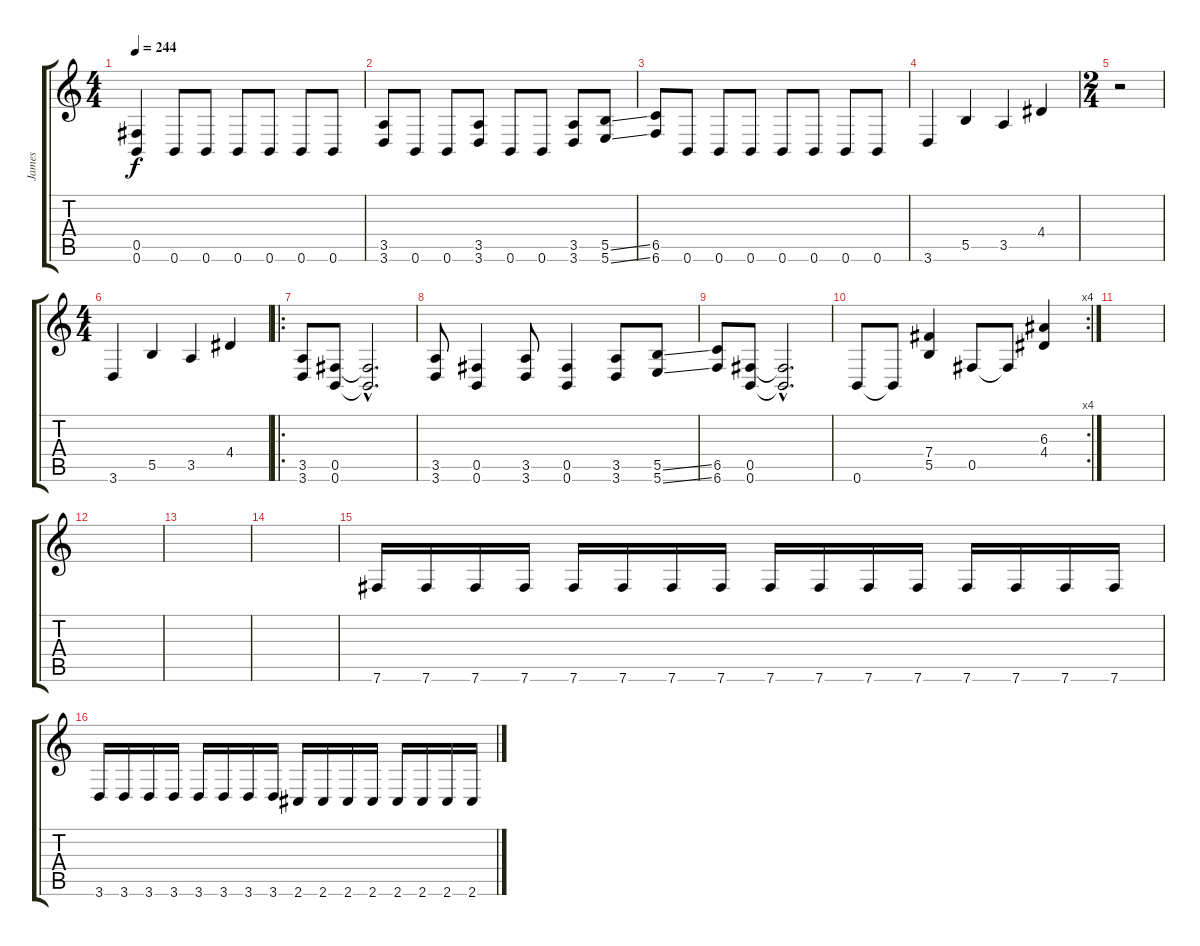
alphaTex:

\track ("James" "James") {instrument distortionguitar}
\staff {score tabs}
\tuning (Db4 Ab3 E3 B2 Gb2 B1) {hide}
\ts (4 4)
\tempo 244
\clef g2
\ks c
(0.5 0.6).4{dy f} 0.6.8 0.6.8 0.6.8 0.6.8 0.6.8 0.6.8 |
(3.5 3.6).8 0.6.8 0.6.8 (3.5 3.6).8 0.6.8 0.6.8 (3.5 3.6).8 (5.5{ss} 5.6{ss}).8 |
(6.5 6.6).8 0.6.8 0.6.8 0.6.8 0.6.8 0.6.8 0.6.8 0.6.8 |
3.6.4 5.5.4 3.5.4 4.4.4 |
\ts (2 4)
r.2 |
\ts (4 4)
3.6.4 5.5.4 3.5.4 4.4.4 |
\ro
(3.5 3.6).8 (0.5 0.6).8 (0.5{hac t} 0.6{hac t}).2{d} |
(3.5 3.6).8 (0.5 0.6).4 (3.5 3.6).8 (0.5 0.6).4 (3.5 3.6).8 (5.5{ss} 5.6{ss}).8 |
(6.5 6.6).8 (0.5 0.6).8 (0.5{hac t} 0.6{hac t}).2{d} |
\rc 4
0.6.8 0.6{t}.8 (7.4 5.5).4 0.5.8 0.5{t}.8 (6.3 4.4).4 |
|
|
|
|
7.6.16 7.6.16 7.6.16 7.6.16 7.6.16 7.6.16 7.6.16 7.6.16 7.6.16 7.6.16 7.6.16 7.6.16 7.6.16 7.6.16 7.6.16 7.6.16 |
3.6.16 3.6.16 3.6.16 3.6.16 3.6.16 3.6.16 3.6.16 3.6.16 2.6.16 2.6.16 2.6.16 2.6.16 2.6.16 2.6.16 2.6.16 2.6.16
